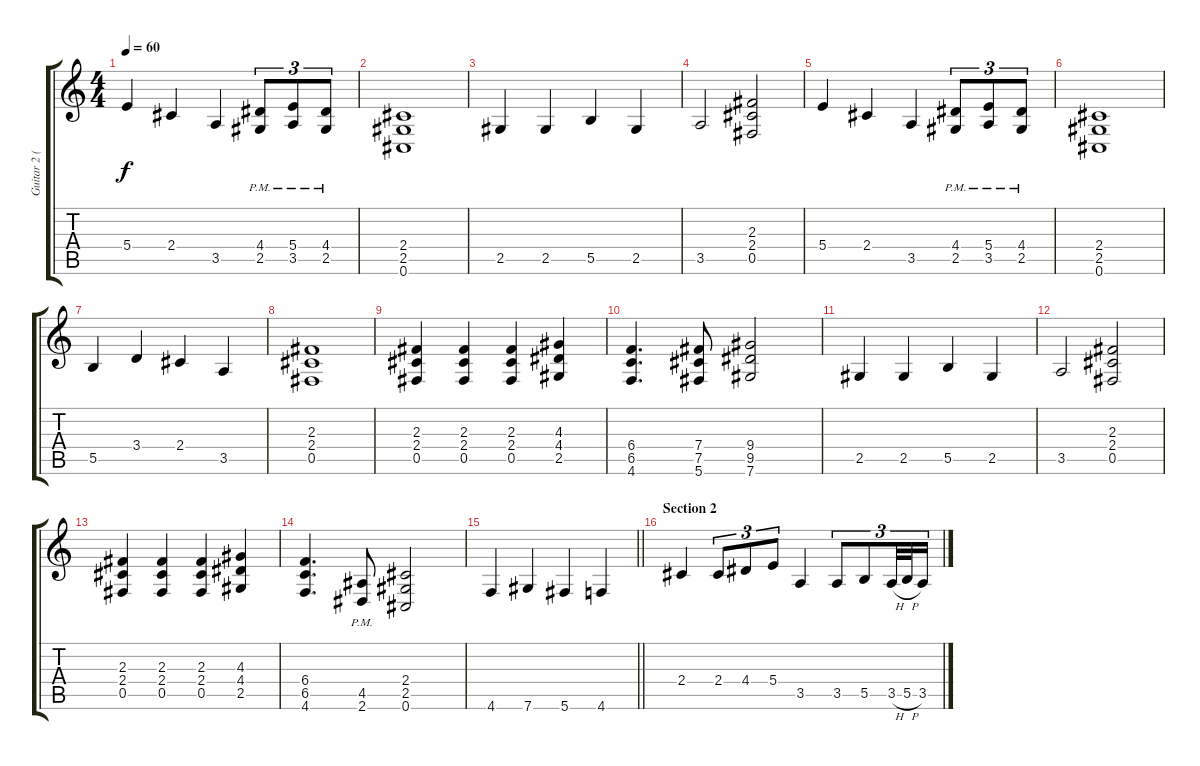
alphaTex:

\track ("Guitar 2 (Distortion)" "Guitar 2 (") {instrument distortionguitar}
\staff {score tabs}
\tuning (Db4 Ab3 E3 B2 Gb2 Db2) {hide}
\ts (4 4)
\tempo 60
\clef g2
\ks c
5.4.4{dy f} 2.4.4 3.5.4 (4.4{pm} 2.5{pm}).8{tu (3 2)} (5.4{pm} 3.5{pm}).8{tu (3 2)} (4.4{pm} 2.5{pm}).8{tu (3 2)} |
(2.4 2.5 0.6).1 |
2.5.4 2.5.4 5.5.4 2.5.4 |
3.5.2 (2.3 2.4 0.5).2 |
5.4.4 2.4.4 3.5.4 (4.4{pm} 2.5{pm}).8{tu (3 2)} (5.4{pm} 3.5{pm}).8{tu (3 2)} (4.4{pm} 2.5{pm}).8{tu (3 2)} |
(2.4 2.5 0.6).1 |
5.5.4 3.4.4 2.4.4 3.5.4 |
(2.3 2.4 0.5).1 |
(2.3 2.4 0.5).4 (2.3 2.4 0.5).4 (2.3 2.4 0.5).4 (4.3 4.4 2.5).4 |
(6.4 6.5 4.6).4{d} (7.4 7.5 5.6).8 (9.4 9.5 7.6).2 |
2.5.4 2.5.4 5.5.4 2.5.4 |
3.5.2 (2.3 2.4 0.5).2 |
(2.3 2.4 0.5).4 (2.3 2.4 0.5).4 (2.3 2.4 0.5).4 (4.3 4.4 2.5).4 |
(6.4 6.5 4.6).4{d} (4.5{pm} 2.6{pm}).8 (2.4 2.5 0.6).2 |
\barLineRight lightlight
4.6.4 7.6.4 5.6.4 4.6.4 |
\section ("" "Section 2")
2.4.4 2.4.8{tu (3 2)} 4.4.8{tu (3 2)} 5.4.8{tu (3 2)} 3.5.4 3.5.8{tu (3 2)} 5.5.8{tu (3 2)} 3.5{h}.32{tu (3 2)} 5.5{h}.32{tu (3 2)} 3.5.16{tu (3 2)}
